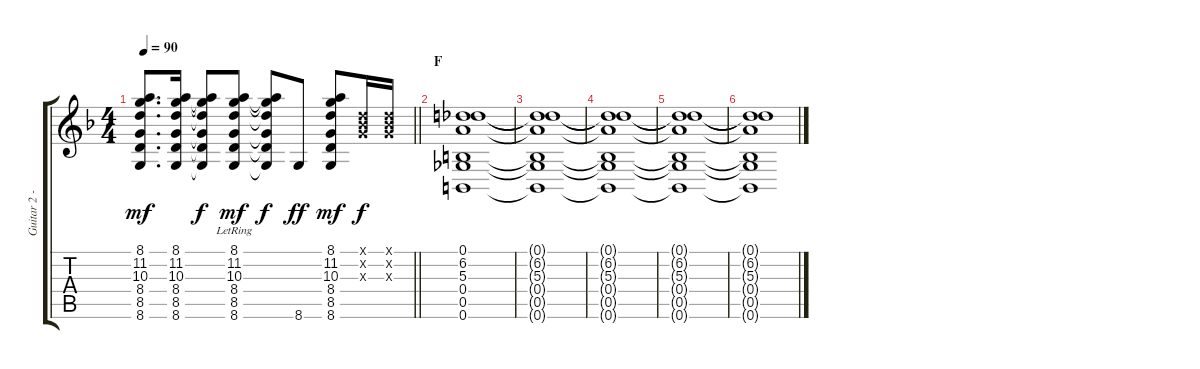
\track ("Guitar 2 - Uruha" "Guitar 2 -") {instrument distortionguitar}
\staff {score tabs}
\tuning (Db4 Ab3 E3 B2 Gb2 B1) {hide}
\ts (4 4)
\tempo 90
\clef g2
\barLineRight lightlight
\ks f
(8.1 11.2 10.3 8.4 8.5 8.6).8{d dy mf} (8.1 11.2 10.3 8.4 8.5 8.6).16 (8.1{t} 11.2{t} 10.3{t} 8.4{t} 8.5{t} 8.6{t}).8{dy f} (8.1{lr} 11.2{lr} 10.3{lr} 8.4{lr} 8.5{lr} 8.6{lr}).8{dy mf} (8.1{t} 11.2{t} 10.3{t} 8.4{t} 8.5{t} 8.6{t}).8{dy f} 8.6.8{dy ff} (8.1 11.2 10.3 8.4 8.5 8.6).8{dy mf} (1.1{x} 2.2{x} 3.3{x}).16{dy f} (1.1{x} 2.2{x} 3.3{x}).16 |
\section ("" "F")
(0.1 6.2 5.3 0.4 0.5 0.6).1 |
(0.1{t} 6.2{t} 5.3{t} 0.4{t} 0.5{t} 0.6{t}).1 |
(0.1{t} 6.2{t} 5.3{t} 0.4{t} 0.5{t} 0.6{t}).1 |
(0.1{t} 6.2{t} 5.3{t} 0.4{t} 0.5{t} 0.6{t}).1 |
(0.1{t} 6.2{t} 5.3{t} 0.4{t} 0.5{t} 0.6{t}).1
